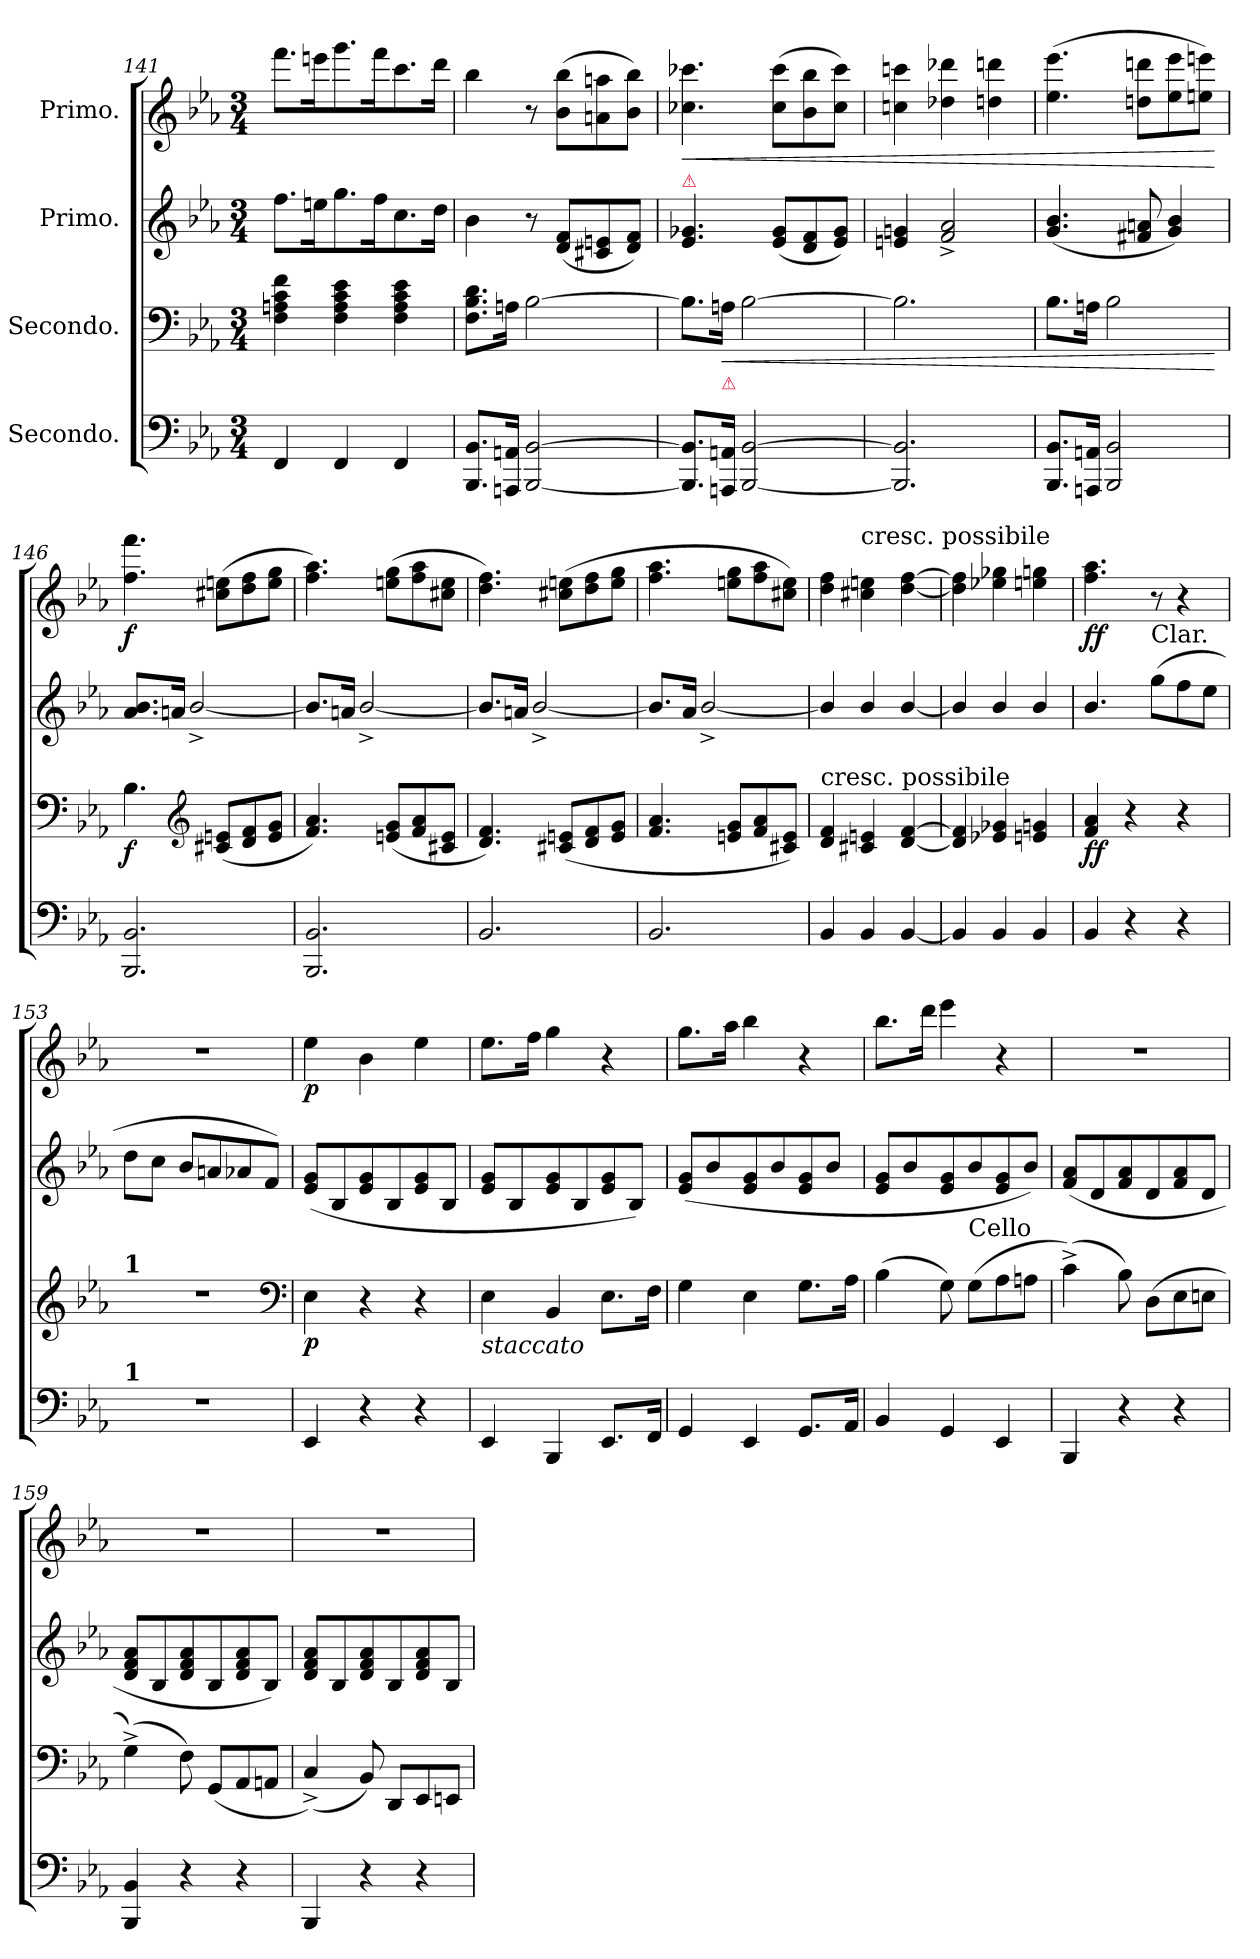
**kern	**kern	**dynam	**kern	**kern	**dynam
*part4	*part3	*part3	*part2	*part1	*part1
*staff4	*staff3	*staff3	*staff2	*staff1	*staff1
*I"Secondo.	*I"Secondo.	*	*I"Primo.	*I"Primo.	*
*clefF4	*clefF4	*	*clefG2	*clefG2	*
*k[b-e-a-]	*k[b-e-a-]	*	*k[b-e-a-]	*k[b-e-a-]	*
*c:	*c:	*	*c:	*c:	*
*M3/4	*M3/4	*	*M3/4	*M3/4	*
=141	=141	=141	=141	=141	=141
4FF/	4F\ 4An\ 4c\ 4f\	.	8.ff\L	8.fff\L	.
.	.	.	16een\K	16eeen\K	.
4FF/	4F\ 4A\ 4c\ 4e-\	.	8.gg\	8.ggg\	.
.	.	.	16ff\K	16fff\K	.
4FF/	4F\ 4A\ 4c\ 4e-\	.	8.cc\	8.ccc\	.
.	.	.	16dd\Jk	16ddd\Jk	.
=142	=142	=142	=142	=142	=142
8.BBB-/ 8.BB-/L	8.F\ 8.B-\ 8.d\L	.	4b-\	4bb-\	.
16AAAn/ 16AAn/Jk	16An\Jk	.	.	.	.
[2BBB-/ [2BB-/	[2B-\	.	8r	8r	.
.	.	.	(8d/ 8f/L	(8b-\ 8bb-\L	.
.	.	.	8c#X/ 8en/	8an\ 8aan\	.
.	.	.	8d/ 8f/J)	8b-\ 8bb-\J)	.
=143	=143	=143	=143	=143	=143
!	!	!	!	!LO:TX:b:Bi:color=crimson:t=⚠	!
!	!	!	!	!	!LO:HP:b
8.BBB-]/ 8.BB-]/L	8.B-\L]	.	4.e-/ 4.g-X/	4.cc-X\ 4.ccc-X\	<
!	!LO:TX:b:Bi:color=crimson:t=⚠	!	!	!	!
!	!	!LO:HP:b	!	!	!
16AAAn/ 16AAn/Jk	16An\Jk	<	.	.	.
[2BBB-/ [2BB-/	[2B-\	.	.	.	.
.	.	.	(8e-/ 8g-/L	(8cc-\ 8ccc-\L	.
.	.	.	8d/ 8f/	8b-\ 8bb-\	.
.	.	.	8e-/ 8g-/J)	8cc-\ 8ccc-\J)	.
=144	=144	=144	=144	=144	=144
2.BBB-]/ 2.BB-]/	2.B-\]	.	4en/ 4gn/	4ccn\ 4cccn\	.
.	.	.	2f^>/ 2a-^>/	4dd-X\ 4ddd-X\	.
.	.	.	.	4ddn\ 4dddn\	.
=145	=145	=145	=145	=145	=145
8.BBB-/ 8.BB-/L	8.B-\L	.	(4.g/ 4.b-/	(4.ee-\ 4.eee-\	.
16AAAn/ 16AAn/Jk	16An\Jk	.	.	.	.
2BBB-/ 2BB-/	2B-\	.	.	.	.
.	.	.	8f#X/ 8an/	8ddn\ 8dddn\L	.
.	.	.	4g/ 4b-/)	8ee-\ 8eee-\	.
.	.	.	.	8een\ 8eeen\J)	.
.	.	[	.	.	[
=146	=146	=146	=146	=146	=146
2.BBB-/ 2.BB-/	4.B-\	f	8.a-/ 8.b-/L	4.ff\ 4.fff\	f
.	.	.	16an/Jk	.	.
.	.	.	[2b-^>/	.	.
*	*clefG2	*	*	*	*
.	(8c#X/ 8en/L	.	.	(8cc#X\ 8een\L	.
.	8d/ 8f/	.	.	8dd\ 8ff\	.
.	8e/ 8g/J	.	.	8ee\ 8gg\J	.
=147	=147	=147	=147	=147	=147
2.BBB-/ 2.BB-/	4.f/ 4.a-/)	.	8.b-/L]	4.ff\ 4.aa-\)	.
.	.	.	16an/Jk	.	.
.	.	.	[2b-^>/	.	.
.	(8en/ 8g/L	.	.	(8een\ 8gg\L	.
.	8f/ 8a-/	.	.	8ff\ 8aa-\	.
.	8c#X/ 8e/J	.	.	8cc#X\ 8ee\J	.
=148	=148	=148	=148	=148	=148
2.BB-/	4.d/ 4.f/)	.	8.b-/L]	4.dd\ 4.ff\)	.
.	.	.	16an/Jk	.	.
.	.	.	[2b-^>/	.	.
.	(8c#X/ 8en/L	.	.	(8cc#X\ 8een\L	.
.	8d/ 8f/	.	.	8dd\ 8ff\	.
.	8e/ 8g/J	.	.	8ee\ 8gg\J	.
=149	=149	=149	=149	=149	=149
2.BB-/	4.f/ 4.a-/	.	8.b-/L]	4.ff\ 4.aa-\	.
.	.	.	16a-/Jk	.	.
.	.	.	[2b-^>/	.	.
.	8en/ 8g/L	.	.	8een\ 8gg\L	.
.	8f/ 8a-/	.	.	8ff\ 8aa-\	.
.	8c#X/ 8e/J)	.	.	8cc#X\ 8ee\J)	.
=150	=150	=150	=150	=150	=150
!	!LO:TX:t=cresc. possibile	!	!	!	!
4BB-/	4d/ 4f/	.	4b-/]	4dd\ 4ff\	.
!	!	!	!	!LO:TX:t=cresc. possibile	!
4BB-/	4c#X/ 4en/	.	4b-/	4cc#X\ 4een\	.
[4BB-/	[4d/ [4f/	.	[4b-/	[4dd\ [4ff\	.
=151	=151	=151	=151	=151	=151
4BB-/]	4d]/ 4f]/	.	4b-/]	4dd]\ 4ff]\	.
4BB-/	4e-X/ 4g-X/	.	4b-/	4ee-X\ 4gg-X\	.
4BB-/	4en/ 4gn/	.	4b-/	4een\ 4ggn\	.
=152	=152	=152	=152	=152	=152
4BB-/	4f/ 4a-/	ff	4.b-/	4.ff\ 4.aa-\	ff
4r	4r	.	.	.	.
!	!	!	!LO:TX:a:t=Clar.	!	!
.	.	.	(8gg\L	8r	.
4r	4r	.	8ff\	4r	.
.	.	.	8ee-\J	.	.
=153	=153	=153	=153	=153	=153
!	!LO:TX:a:B:t=1	!	!	!	!
!LO:TX:a:B:t=1	!	!	!	!	!
2.r	2.r	.	8dd\L	2.r	.
.	.	.	8cc\J	.	.
.	.	.	8b-/L	.	.
.	.	.	8an/	.	.
.	.	.	8a-X/	.	.
.	.	.	8f/J)	.	.
*	*clefF4	*	*	*	*
=154	=154	=154	=154	=154	=154
4EE-/	4E-\	p	(8e-/ 8g/L	4ee-\	p
.	.	.	8B-/	.	.
4r	4r	.	8e-/ 8g/	4b-\	.
.	.	.	8B-/	.	.
4r	4r	.	8e-/ 8g/	4ee-\	.
.	.	.	8B-/J	.	.
=155	=155	=155	=155	=155	=155
!	!LO:TX:b:i:t=staccato	!	!	!	!
4EE-/	4E-\	.	8e-/ 8g/L	8.ee-\L	.
.	.	.	8B-/	.	.
.	.	.	.	16ff\Jk	.
4BBB-/	4BB-/	.	8e-/ 8g/	4gg\	.
.	.	.	8B-/	.	.
8.EE-/L	8.E-\L	.	8e-/ 8g/	4r	.
.	.	.	8B-/J)	.	.
16FF/Jk	16F\Jk	.	.	.	.
=156	=156	=156	=156	=156	=156
4GG/	4G\	.	(8e-/ 8g/L	8.gg\L	.
.	.	.	8b-/	.	.
.	.	.	.	16aa-\Jk	.
4EE-/	4E-\	.	8e-/ 8g/	4bb-\	.
.	.	.	8b-/	.	.
8.GG/L	8.G\L	.	8e-/ 8g/	4r	.
.	.	.	8b-/J	.	.
16AA-/Jk	16A-\Jk	.	.	.	.
=157	=157	=157	=157	=157	=157
4BB-/	(4B-\	.	8e-/ 8g/L	8.bb-\L	.
.	.	.	8b-/	.	.
.	.	.	.	16ddd\Jk	.
4GG/	8G\)	.	8e-/ 8g/	4eee-\	.
!	!LO:TX:a:t=Cello	!	!	!	!
.	(8G\L	.	8b-/	.	.
4EE-/	8A-\	.	8e-/ 8g/	4r	.
.	8An\J	.	8b-/J)	.	.
=158	=158	=158	=158	=158	=158
4BBB-/	(4c^<\)	.	(8f/ 8a-/L	2.r	.
.	.	.	8d/	.	.
4r	8B-\)	.	8f/ 8a-/	.	.
.	(8D\L	.	8d/	.	.
4r	8E-\	.	8f/ 8a-/	.	.
.	8En\J	.	8d/J	.	.
=159	=159	=159	=159	=159	=159
4BBB-/ 4BB-/	(4G^<\)	.	8d/ 8f/ 8a-/L	2.r	.
.	.	.	8B-/	.	.
4r	8F\)	.	8d/ 8f/ 8a-/	.	.
.	(8GG/L	.	8B-/	.	.
4r	8AA-/	.	8d/ 8f/ 8a-/	.	.
.	8AAn/J	.	8B-/J)	.	.
=160	=160	=160	=160	=160	=160
4BBB-/	(4C^/)	.	8d/ 8f/ 8a-/L	2.r	.
.	.	.	8B-/	.	.
4r	8BB-/)	.	8d/ 8f/ 8a-/	.	.
.	8DD/L	.	8B-/	.	.
4r	8EE-/	.	8d/ 8f/ 8a-/	.	.
.	8EEn/J	.	8B-/J	.	.
=	=	=	=	=	=
*-	*-	*-	*-	*-	*-
